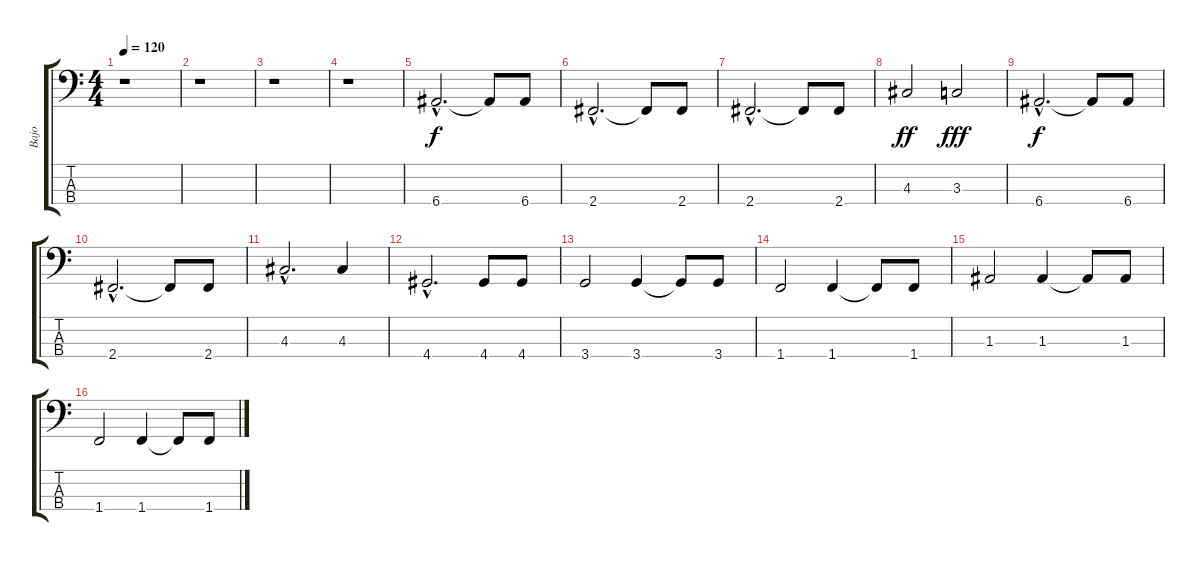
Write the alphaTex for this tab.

\track ("Bajo" "Bajo") {instrument electricbassfinger}
\staff {score tabs}
\tuning (G2 D2 A1 E1) {hide}
\ts (4 4)
\tempo 120
\clef f4
\ks c
r.1{dy f} |
r.1 |
r.1 |
r.1 |
6.4{hac}.2{d} 6.4{t}.8 6.4.8 |
2.4{hac}.2{d} 2.4{t}.8 2.4.8 |
2.4{hac}.2{d} 2.4{t}.8 2.4.8 |
4.3.2{dy ff} 3.3.2{dy fff} |
6.4{hac}.2{d dy f} 6.4{t}.8 6.4.8 |
2.4{hac}.2{d} 2.4{t}.8 2.4.8 |
4.3{hac}.2{d} 4.3.4 |
4.4{hac}.2{d} 4.4.8 4.4.8 |
3.4.2 3.4.4 3.4{t}.8 3.4.8 |
1.4.2 1.4.4 1.4{t}.8 1.4.8 |
1.3.2 1.3.4 1.3{t}.8 1.3.8 |
1.4.2 1.4.4 1.4{t}.8 1.4.8
